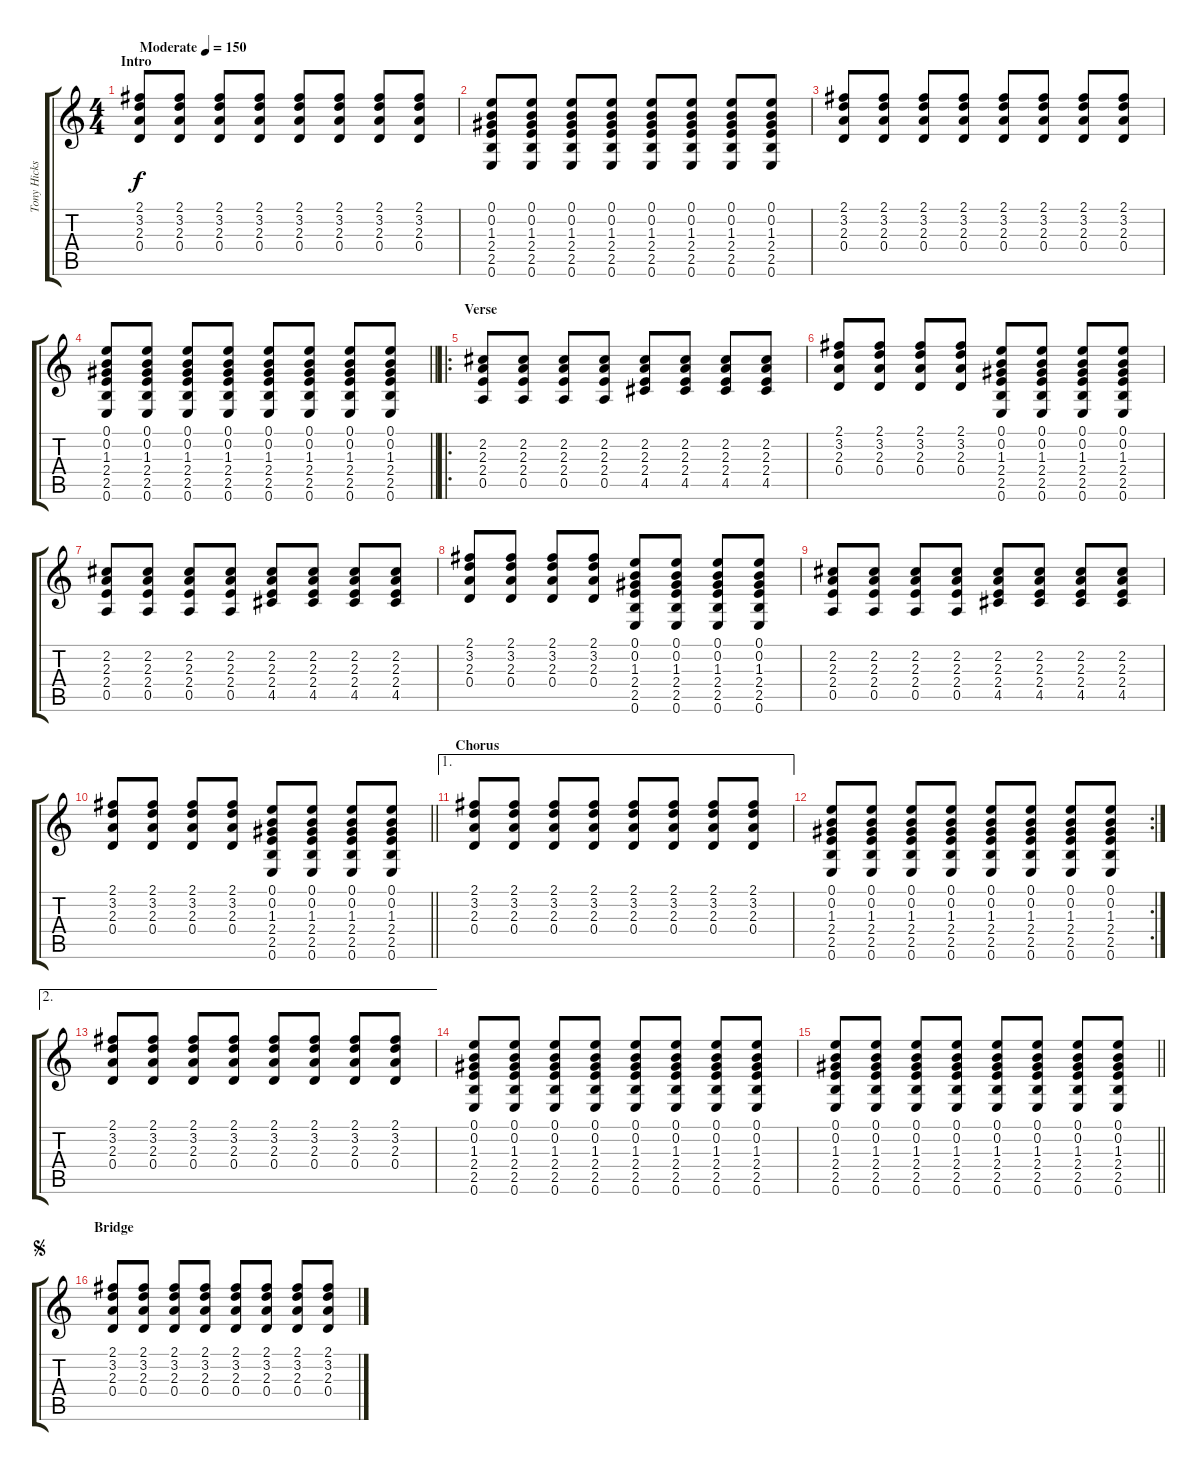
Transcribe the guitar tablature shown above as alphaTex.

\track ("Tony Hicks" "Tony Hicks") {instrument electricguitarjazz}
\staff {score tabs}
\tuning (E4 B3 G3 D3 A2 E2) {hide}
\ts (4 4)
\section ("" "Intro")
\tempo (150 "Moderate")
\clef g2
\ks c
(2.1 3.2 2.3 0.4).8{dy f instrument electricguitarjazz} (2.1 3.2 2.3 0.4).8 (2.1 3.2 2.3 0.4).8 (2.1 3.2 2.3 0.4).8 (2.1 3.2 2.3 0.4).8 (2.1 3.2 2.3 0.4).8 (2.1 3.2 2.3 0.4).8 (2.1 3.2 2.3 0.4).8 |
(0.1 0.2 1.3 2.4 2.5 0.6).8 (0.1 0.2 1.3 2.4 2.5 0.6).8 (0.1 0.2 1.3 2.4 2.5 0.6).8 (0.1 0.2 1.3 2.4 2.5 0.6).8 (0.1 0.2 1.3 2.4 2.5 0.6).8 (0.1 0.2 1.3 2.4 2.5 0.6).8 (0.1 0.2 1.3 2.4 2.5 0.6).8 (0.1 0.2 1.3 2.4 2.5 0.6).8 |
(2.1 3.2 2.3 0.4).8 (2.1 3.2 2.3 0.4).8 (2.1 3.2 2.3 0.4).8 (2.1 3.2 2.3 0.4).8 (2.1 3.2 2.3 0.4).8 (2.1 3.2 2.3 0.4).8 (2.1 3.2 2.3 0.4).8 (2.1 3.2 2.3 0.4).8 |
\barLineRight lightlight
(0.1 0.2 1.3 2.4 2.5 0.6).8 (0.1 0.2 1.3 2.4 2.5 0.6).8 (0.1 0.2 1.3 2.4 2.5 0.6).8 (0.1 0.2 1.3 2.4 2.5 0.6).8 (0.1 0.2 1.3 2.4 2.5 0.6).8 (0.1 0.2 1.3 2.4 2.5 0.6).8 (0.1 0.2 1.3 2.4 2.5 0.6).8 (0.1 0.2 1.3 2.4 2.5 0.6).8 |
\ro
\section ("" "Verse")
(2.2 2.3 2.4 0.5).8 (2.2 2.3 2.4 0.5).8 (2.2 2.3 2.4 0.5).8 (2.2 2.3 2.4 0.5).8 (2.2 2.3 2.4 4.5).8 (2.2 2.3 2.4 4.5).8 (2.2 2.3 2.4 4.5).8 (2.2 2.3 2.4 4.5).8 |
(2.1 3.2 2.3 0.4).8 (2.1 3.2 2.3 0.4).8 (2.1 3.2 2.3 0.4).8 (2.1 3.2 2.3 0.4).8 (0.1 0.2 1.3 2.4 2.5 0.6).8 (0.1 0.2 1.3 2.4 2.5 0.6).8 (0.1 0.2 1.3 2.4 2.5 0.6).8 (0.1 0.2 1.3 2.4 2.5 0.6).8 |
(2.2 2.3 2.4 0.5).8 (2.2 2.3 2.4 0.5).8 (2.2 2.3 2.4 0.5).8 (2.2 2.3 2.4 0.5).8 (2.2 2.3 2.4 4.5).8 (2.2 2.3 2.4 4.5).8 (2.2 2.3 2.4 4.5).8 (2.2 2.3 2.4 4.5).8 |
(2.1 3.2 2.3 0.4).8 (2.1 3.2 2.3 0.4).8 (2.1 3.2 2.3 0.4).8 (2.1 3.2 2.3 0.4).8 (0.1 0.2 1.3 2.4 2.5 0.6).8 (0.1 0.2 1.3 2.4 2.5 0.6).8 (0.1 0.2 1.3 2.4 2.5 0.6).8 (0.1 0.2 1.3 2.4 2.5 0.6).8 |
(2.2 2.3 2.4 0.5).8 (2.2 2.3 2.4 0.5).8 (2.2 2.3 2.4 0.5).8 (2.2 2.3 2.4 0.5).8 (2.2 2.3 2.4 4.5).8 (2.2 2.3 2.4 4.5).8 (2.2 2.3 2.4 4.5).8 (2.2 2.3 2.4 4.5).8 |
\barLineRight lightlight
(2.1 3.2 2.3 0.4).8 (2.1 3.2 2.3 0.4).8 (2.1 3.2 2.3 0.4).8 (2.1 3.2 2.3 0.4).8 (0.1 0.2 1.3 2.4 2.5 0.6).8 (0.1 0.2 1.3 2.4 2.5 0.6).8 (0.1 0.2 1.3 2.4 2.5 0.6).8 (0.1 0.2 1.3 2.4 2.5 0.6).8 |
\ae 1
\section ("" "Chorus")
(2.1 3.2 2.3 0.4).8 (2.1 3.2 2.3 0.4).8 (2.1 3.2 2.3 0.4).8 (2.1 3.2 2.3 0.4).8 (2.1 3.2 2.3 0.4).8 (2.1 3.2 2.3 0.4).8 (2.1 3.2 2.3 0.4).8 (2.1 3.2 2.3 0.4).8 |
\rc 2
(0.1 0.2 1.3 2.4 2.5 0.6).8 (0.1 0.2 1.3 2.4 2.5 0.6).8 (0.1 0.2 1.3 2.4 2.5 0.6).8 (0.1 0.2 1.3 2.4 2.5 0.6).8 (0.1 0.2 1.3 2.4 2.5 0.6).8 (0.1 0.2 1.3 2.4 2.5 0.6).8 (0.1 0.2 1.3 2.4 2.5 0.6).8 (0.1 0.2 1.3 2.4 2.5 0.6).8 |
\ae 2
(2.1 3.2 2.3 0.4).8 (2.1 3.2 2.3 0.4).8 (2.1 3.2 2.3 0.4).8 (2.1 3.2 2.3 0.4).8 (2.1 3.2 2.3 0.4).8 (2.1 3.2 2.3 0.4).8 (2.1 3.2 2.3 0.4).8 (2.1 3.2 2.3 0.4).8 |
(0.1 0.2 1.3 2.4 2.5 0.6).8 (0.1 0.2 1.3 2.4 2.5 0.6).8 (0.1 0.2 1.3 2.4 2.5 0.6).8 (0.1 0.2 1.3 2.4 2.5 0.6).8 (0.1 0.2 1.3 2.4 2.5 0.6).8 (0.1 0.2 1.3 2.4 2.5 0.6).8 (0.1 0.2 1.3 2.4 2.5 0.6).8 (0.1 0.2 1.3 2.4 2.5 0.6).8 |
\barLineRight lightlight
(0.1 0.2 1.3 2.4 2.5 0.6).8 (0.1 0.2 1.3 2.4 2.5 0.6).8 (0.1 0.2 1.3 2.4 2.5 0.6).8 (0.1 0.2 1.3 2.4 2.5 0.6).8 (0.1 0.2 1.3 2.4 2.5 0.6).8 (0.1 0.2 1.3 2.4 2.5 0.6).8 (0.1 0.2 1.3 2.4 2.5 0.6).8 (0.1 0.2 1.3 2.4 2.5 0.6).8 |
\section ("" "Bridge")
\jump segno
(2.1 3.2 2.3 0.4).8 (2.1 3.2 2.3 0.4).8 (2.1 3.2 2.3 0.4).8 (2.1 3.2 2.3 0.4).8 (2.1 3.2 2.3 0.4).8 (2.1 3.2 2.3 0.4).8 (2.1 3.2 2.3 0.4).8 (2.1 3.2 2.3 0.4).8
